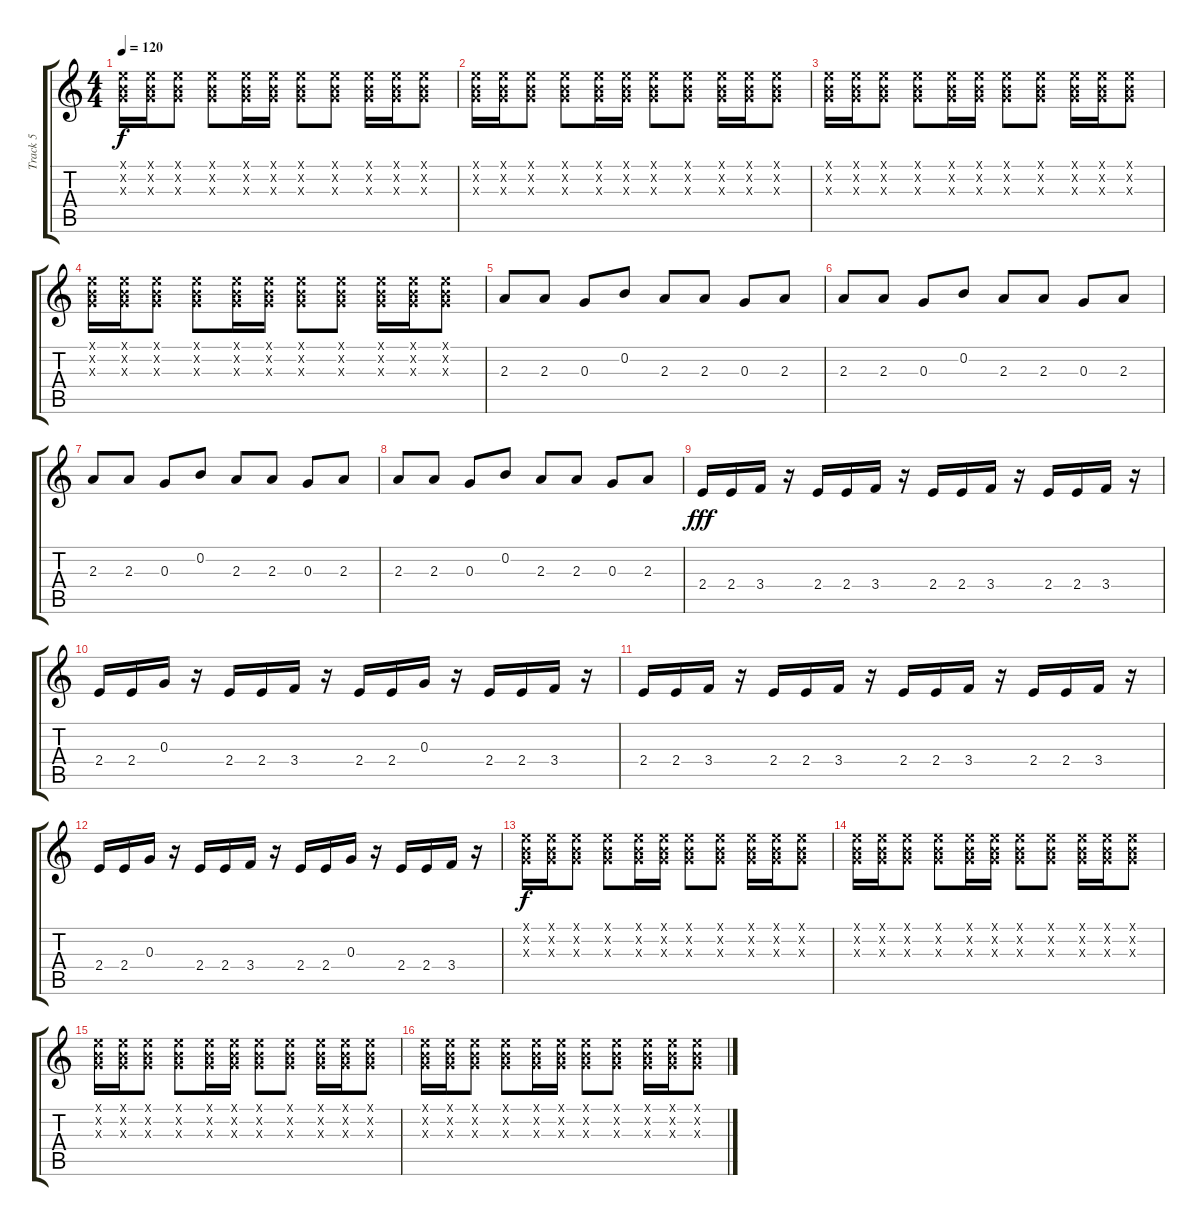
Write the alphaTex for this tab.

\track ("Track 5" "Track 5") {instrument electricguitarmuted}
\staff {score tabs}
\tuning (E4 B3 G3 D3 A2 E2) {hide}
\ts (4 4)
\tempo 120
\clef g2
\ks c
(0.1{x} 0.2{x} 0.3{x}).16{dy f} (0.1{x} 0.2{x} 0.3{x}).16 (0.1{x} 0.2{x} 0.3{x}).8 (0.1{x} 0.2{x} 0.3{x}).8 (0.1{x} 0.2{x} 0.3{x}).16 (0.1{x} 0.2{x} 0.3{x}).16 (0.1{x} 0.2{x} 0.3{x}).8 (0.1{x} 0.2{x} 0.3{x}).8 (0.1{x} 0.2{x} 0.3{x}).16 (0.1{x} 0.2{x} 0.3{x}).16 (0.1{x} 0.2{x} 0.3{x}).8 |
(0.1{x} 0.2{x} 0.3{x}).16 (0.1{x} 0.2{x} 0.3{x}).16 (0.1{x} 0.2{x} 0.3{x}).8 (0.1{x} 0.2{x} 0.3{x}).8 (0.1{x} 0.2{x} 0.3{x}).16 (0.1{x} 0.2{x} 0.3{x}).16 (0.1{x} 0.2{x} 0.3{x}).8 (0.1{x} 0.2{x} 0.3{x}).8 (0.1{x} 0.2{x} 0.3{x}).16 (0.1{x} 0.2{x} 0.3{x}).16 (0.1{x} 0.2{x} 0.3{x}).8 |
(0.1{x} 0.2{x} 0.3{x}).16 (0.1{x} 0.2{x} 0.3{x}).16 (0.1{x} 0.2{x} 0.3{x}).8 (0.1{x} 0.2{x} 0.3{x}).8 (0.1{x} 0.2{x} 0.3{x}).16 (0.1{x} 0.2{x} 0.3{x}).16 (0.1{x} 0.2{x} 0.3{x}).8 (0.1{x} 0.2{x} 0.3{x}).8 (0.1{x} 0.2{x} 0.3{x}).16 (0.1{x} 0.2{x} 0.3{x}).16 (0.1{x} 0.2{x} 0.3{x}).8 |
(0.1{x} 0.2{x} 0.3{x}).16 (0.1{x} 0.2{x} 0.3{x}).16 (0.1{x} 0.2{x} 0.3{x}).8 (0.1{x} 0.2{x} 0.3{x}).8 (0.1{x} 0.2{x} 0.3{x}).16 (0.1{x} 0.2{x} 0.3{x}).16 (0.1{x} 0.2{x} 0.3{x}).8 (0.1{x} 0.2{x} 0.3{x}).8 (0.1{x} 0.2{x} 0.3{x}).16 (0.1{x} 0.2{x} 0.3{x}).16 (0.1{x} 0.2{x} 0.3{x}).8 |
2.3.8 2.3.8 0.3.8 0.2.8 2.3.8 2.3.8 0.3.8 2.3.8 |
2.3.8 2.3.8 0.3.8 0.2.8 2.3.8 2.3.8 0.3.8 2.3.8 |
2.3.8 2.3.8 0.3.8 0.2.8 2.3.8 2.3.8 0.3.8 2.3.8 |
2.3.8 2.3.8 0.3.8 0.2.8 2.3.8 2.3.8 0.3.8 2.3.8 |
2.4.16{dy fff} 2.4.16 3.4.16 r.16 2.4.16 2.4.16 3.4.16 r.16 2.4.16 2.4.16 3.4.16 r.16 2.4.16 2.4.16 3.4.16 r.16 |
2.4.16 2.4.16 0.3.16 r.16 2.4.16 2.4.16 3.4.16 r.16 2.4.16 2.4.16 0.3.16 r.16 2.4.16 2.4.16 3.4.16 r.16 |
2.4.16 2.4.16 3.4.16 r.16 2.4.16 2.4.16 3.4.16 r.16 2.4.16 2.4.16 3.4.16 r.16 2.4.16 2.4.16 3.4.16 r.16 |
2.4.16 2.4.16 0.3.16 r.16 2.4.16 2.4.16 3.4.16 r.16 2.4.16 2.4.16 0.3.16 r.16 2.4.16 2.4.16 3.4.16 r.16 |
(0.1{x} 0.2{x} 0.3{x}).16{dy f} (0.1{x} 0.2{x} 0.3{x}).16 (0.1{x} 0.2{x} 0.3{x}).8 (0.1{x} 0.2{x} 0.3{x}).8 (0.1{x} 0.2{x} 0.3{x}).16 (0.1{x} 0.2{x} 0.3{x}).16 (0.1{x} 0.2{x} 0.3{x}).8 (0.1{x} 0.2{x} 0.3{x}).8 (0.1{x} 0.2{x} 0.3{x}).16 (0.1{x} 0.2{x} 0.3{x}).16 (0.1{x} 0.2{x} 0.3{x}).8 |
(0.1{x} 0.2{x} 0.3{x}).16 (0.1{x} 0.2{x} 0.3{x}).16 (0.1{x} 0.2{x} 0.3{x}).8 (0.1{x} 0.2{x} 0.3{x}).8 (0.1{x} 0.2{x} 0.3{x}).16 (0.1{x} 0.2{x} 0.3{x}).16 (0.1{x} 0.2{x} 0.3{x}).8 (0.1{x} 0.2{x} 0.3{x}).8 (0.1{x} 0.2{x} 0.3{x}).16 (0.1{x} 0.2{x} 0.3{x}).16 (0.1{x} 0.2{x} 0.3{x}).8 |
(0.1{x} 0.2{x} 0.3{x}).16 (0.1{x} 0.2{x} 0.3{x}).16 (0.1{x} 0.2{x} 0.3{x}).8 (0.1{x} 0.2{x} 0.3{x}).8 (0.1{x} 0.2{x} 0.3{x}).16 (0.1{x} 0.2{x} 0.3{x}).16 (0.1{x} 0.2{x} 0.3{x}).8 (0.1{x} 0.2{x} 0.3{x}).8 (0.1{x} 0.2{x} 0.3{x}).16 (0.1{x} 0.2{x} 0.3{x}).16 (0.1{x} 0.2{x} 0.3{x}).8 |
(0.1{x} 0.2{x} 0.3{x}).16 (0.1{x} 0.2{x} 0.3{x}).16 (0.1{x} 0.2{x} 0.3{x}).8 (0.1{x} 0.2{x} 0.3{x}).8 (0.1{x} 0.2{x} 0.3{x}).16 (0.1{x} 0.2{x} 0.3{x}).16 (0.1{x} 0.2{x} 0.3{x}).8 (0.1{x} 0.2{x} 0.3{x}).8 (0.1{x} 0.2{x} 0.3{x}).16 (0.1{x} 0.2{x} 0.3{x}).16 (0.1{x} 0.2{x} 0.3{x}).8
